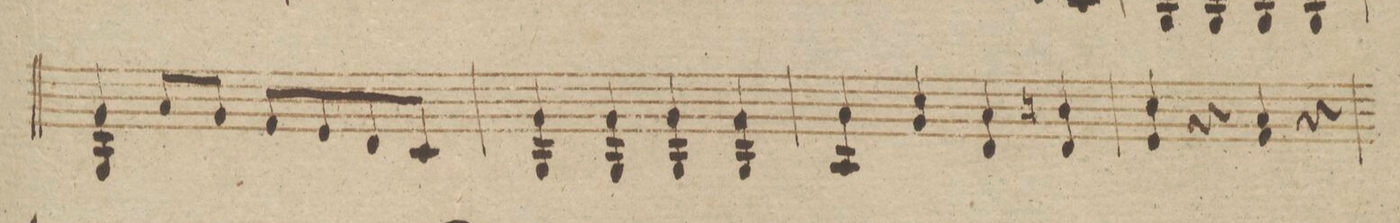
**kern	**dynam
*I"Violino 2do	*
*clefG2	*
*k[b-]	*
*met(c|)	*
*M2/2	*
4g/ 4G/	.
8a/L	.
8g/J	.
8f/L	.
8e/	.
8d/	.
8c/J	.
=23	=23
4g/ 4G/	.
4g/ 4G/	.
4g/ 4G/	.
4g/ 4G/	.
=24	=24
4a/ 4A/	.
4cc/ 4g/	.
4a/ 4d/	.
4bn/ 4d/	.
=25	=25
4cc/ 4e/	.
4r	.
4a/ 4f/	.
4r	.
=26	=26
*-	*-
